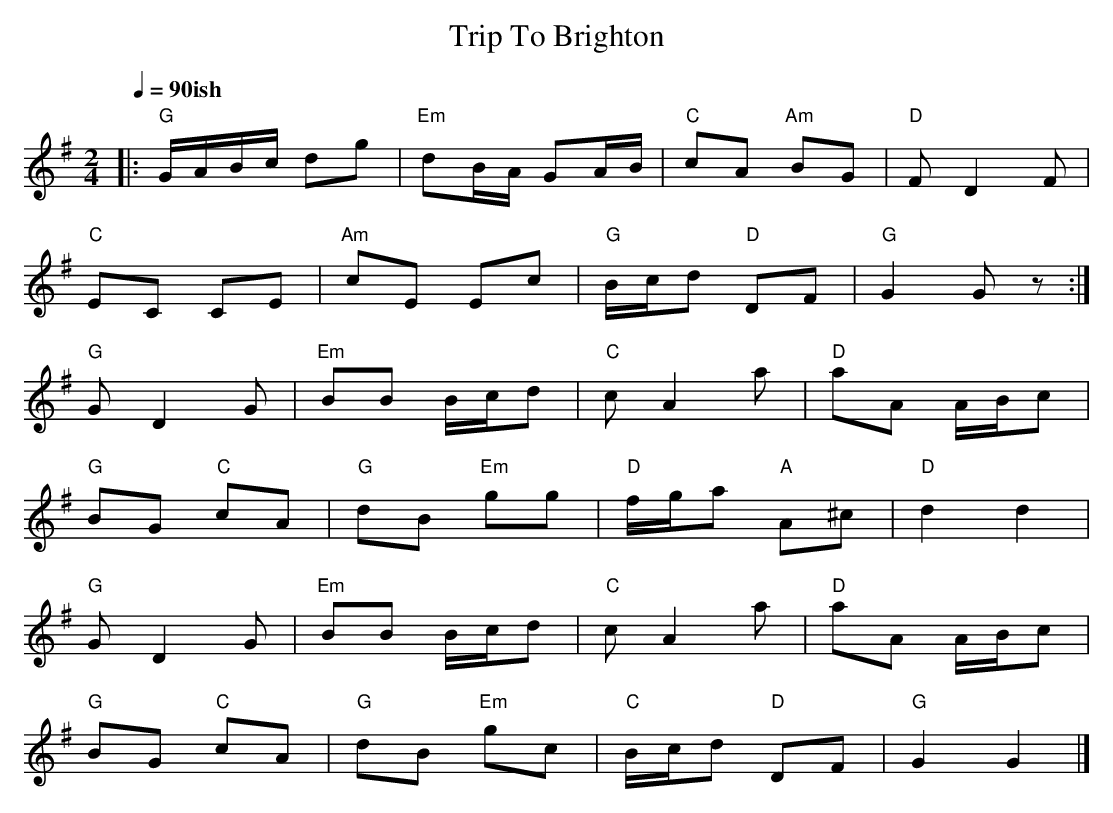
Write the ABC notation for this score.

X:1
T: Trip To Brighton
M: 2/4
L: 1/8
Q:1/4=90"ish"
K: Gmaj
|:"G"G/A/B/c/ dg|"Em"dB/A/ GA/B/|"C"cA "Am"BG|"D"F D2F|
"C"EC CE|"Am"cE Ec|"G"B/c/d "D"DF|"G"G2G z:|
"G"G D2G|"Em"BB B/c/d|"C"c A2a|"D"aA A/B/c|
"G"BG "C"cA|"G"dB "Em"gg|"D"f/g/a "A"A^c|"D"d2d2|
"G"G D2G|"Em"BB B/c/d|"C"c A2a|"D"aA A/B/c|
"G"BG "C"cA|"G"dB "Em"gc|"C"B/c/d "D"DF|"G"G2G2|]
